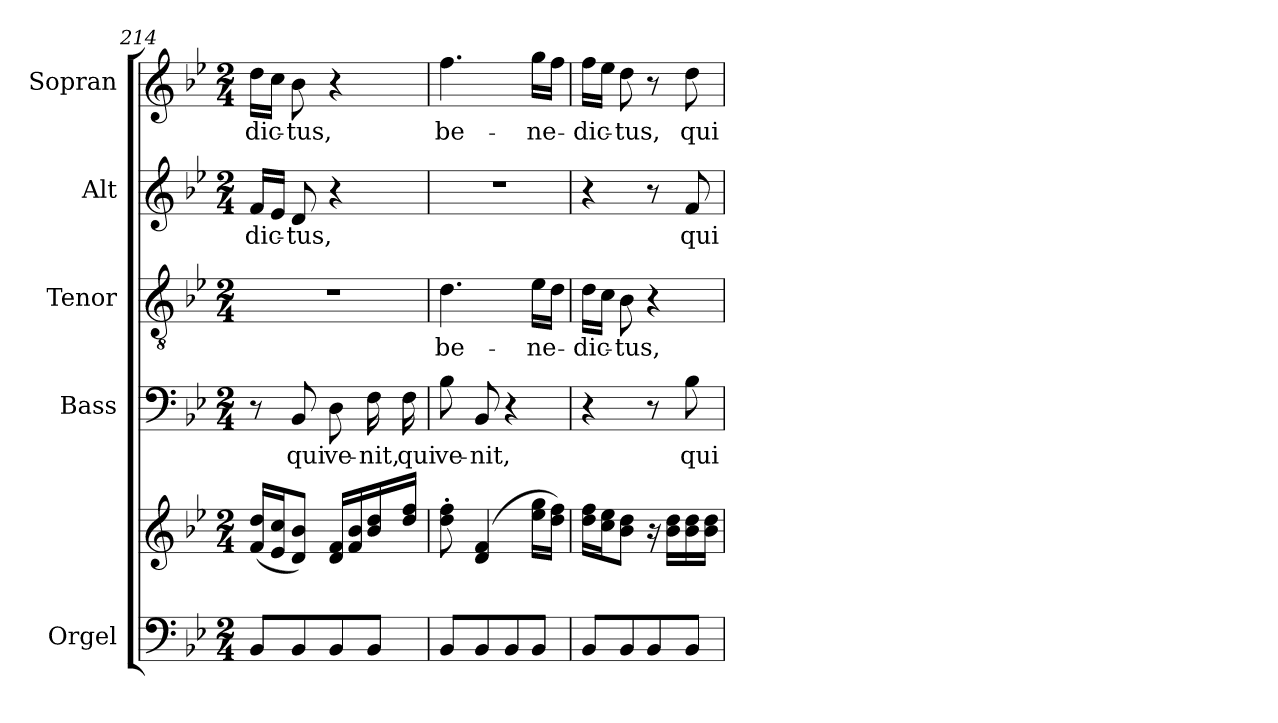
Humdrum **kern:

**kern	**kern	**kern	**text	**kern	**text	**kern	**text	**kern	**text
*part5	*part5	*part4	*part4	*part3	*part3	*part2	*part2	*part1	*part1
*staff6	*staff5	*staff4	*staff4	*staff3	*staff3	*staff2	*staff2	*staff1	*staff1
*I"Orgel	*	*I"Bass	*	*I"Tenor	*	*I"Alt	*	*I"Sopran	*
*I'Org.	*	*I'B.	*	*I'T.	*	*I'A.	*	*I'S.	*
*clefF4	*clefG2	*clefF4	*	*clefGv2	*	*clefG2	*	*clefG2	*
*k[b-e-]	*k[b-e-]	*k[b-e-]	*	*k[b-e-]	*	*k[b-e-]	*	*k[b-e-]	*
*B-:	*B-:	*B-:	*	*B-:	*	*B-:	*	*B-:	*
*M2/4	*M2/4	*M2/4	*	*M2/4	*	*M2/4	*	*M2/4	*
=214	=214	=214	=214	=214	=214	=214	=214	=214	=214
!	!	!	!	!	!	!	!LO:LY:b	!	!LO:LY:b
8BB-/L	(<16f/ 16dd/LL	8r	.	2r	.	16f/LL	-dic-	16dd\LL	-dic-
.	16e-/ 16cc/J	.	.	.	.	16e-/JJ	.	16cc\JJ	.
!	!	!	!LO:LY:b	!	!	!	!LO:LY:b	!	!LO:LY:b
8BB-/	8d/ 8b-/J)	8BB-/	qui	.	.	8d/	-tus,	8b-\	-tus,
!	!	!	!LO:LY:b	!	!	!	!	!	!
8BB-/	16d/ 16f/LL	8D\	ve-	.	.	4r	.	4r	.
.	16f/ 16b-/	.	.	.	.	.	.	.	.
!	!	!	!LO:LY:b	!	!	!	!	!	!
8BB-/J	16b-/ 16dd/	16F\	-nit,	.	.	.	.	.	.
!	!	!	!LO:LY:b	!	!	!	!	!	!
.	16dd/ 16ff/JJ	16F\	qui	.	.	.	.	.	.
=215	=215	=215	=215	=215	=215	=215	=215	=215	=215
!	!	!	!LO:LY:b	!	!LO:LY:b	!	!	!	!LO:LY:b
8BB-/L	8dd\'> 8ff\'>	8B-\	ve-	4.d\	be-	2r	.	4.ff\	be-
!	!	!	!LO:LY:b	!	!	!	!	!	!
8BB-/	(4d/ 4f/	8BB-/	-nit,	.	.	.	.	.	.
8BB-/	.	4r	.	.	.	.	.	.	.
!	!	!	!	!	!LO:LY:b	!	!	!	!LO:LY:b
8BB-/J	16ee-\ 16gg\LL	.	.	16e-\LL	-ne-	.	.	16gg\LL	-ne-
.	16dd\ 16ff\JJ)	.	.	16d\JJ	.	.	.	16ff\JJ	.
=216	=216	=216	=216	=216	=216	=216	=216	=216	=216
!	!	!	!	!	!LO:LY:b	!	!	!	!LO:LY:b
8BB-/L	16dd\ 16ff\LL	4r	.	16d\LL	-dic-	4r	.	16ff\LL	-dic-
.	16cc\ 16ee-\J	.	.	16c\JJ	.	.	.	16ee-\JJ	.
!	!	!	!	!	!LO:LY:b	!	!	!	!LO:LY:b
8BB-/	8b-\ 8dd\J	.	.	8B-\	-tus,	.	.	8dd\	-tus,
8BB-/	16r	8r	.	4r	.	8r	.	8r	.
.	16b-\ 16dd\LL	.	.	.	.	.	.	.	.
!	!	!	!LO:LY:b	!	!	!	!LO:LY:b	!	!LO:LY:b
8BB-/J	16b-\ 16dd\	8B-\	qui	.	.	8f/	qui	8dd\	qui
.	16b-\ 16dd\JJ	.	.	.	.	.	.	.	.
=	=	=	=	=	=	=	=	=	=
*-	*-	*-	*-	*-	*-	*-	*-	*-	*-
